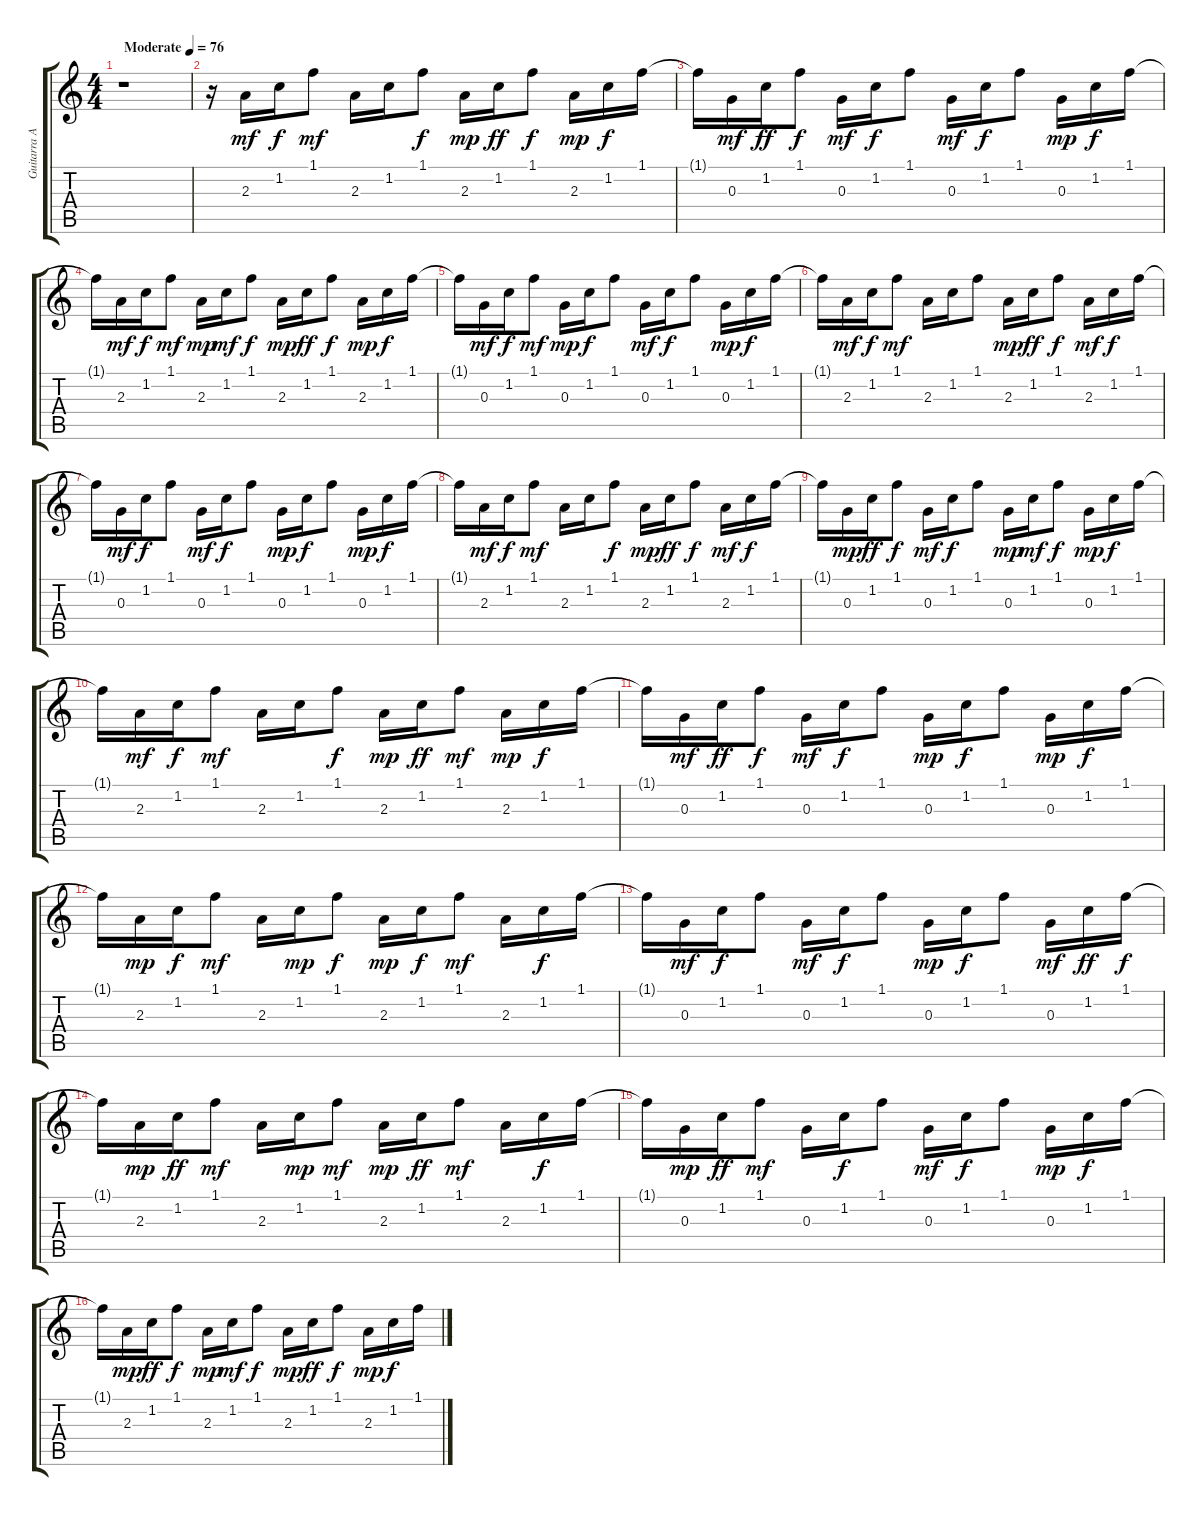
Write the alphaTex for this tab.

\track ("Guitarra Acustica" "Guitarra A") {instrument acousticguitarsteel}
\staff {score tabs}
\tuning (E4 B3 G3 D3 A2 E2) {hide}
\ts (4 4)
\tempo (76 "Moderate")
\clef g2
\ks c
r.1{dy mf instrument acousticguitarsteel} |
r.16 2.3.16 1.2.16{dy f} 1.1.8{dy mf} 2.3.16 1.2.16 1.1.8{dy f} 2.3.16{dy mp} 1.2.16{dy ff} 1.1.8{dy f} 2.3.16{dy mp} 1.2.16{dy f} 1.1.16 |
1.1{t}.16 0.3.16{dy mf} 1.2.16{dy ff} 1.1.8{dy f} 0.3.16{dy mf} 1.2.16{dy f} 1.1.8 0.3.16{dy mf} 1.2.16{dy f} 1.1.8 0.3.16{dy mp} 1.2.16{dy f} 1.1.16 |
1.1{t}.16 2.3.16{dy mf} 1.2.16{dy f} 1.1.8{dy mf} 2.3.16{dy mp} 1.2.16{dy mf} 1.1.8{dy f} 2.3.16{dy mp} 1.2.16{dy ff} 1.1.8{dy f} 2.3.16{dy mp} 1.2.16{dy f} 1.1.16 |
1.1{t}.16 0.3.16{dy mf} 1.2.16{dy f} 1.1.8{dy mf} 0.3.16{dy mp} 1.2.16{dy f} 1.1.8 0.3.16{dy mf} 1.2.16{dy f} 1.1.8 0.3.16{dy mp} 1.2.16{dy f} 1.1.16 |
1.1{t}.16 2.3.16{dy mf} 1.2.16{dy f} 1.1.8{dy mf} 2.3.16 1.2.16 1.1.8 2.3.16{dy mp} 1.2.16{dy ff} 1.1.8{dy f} 2.3.16{dy mf} 1.2.16{dy f} 1.1.16 |
1.1{t}.16 0.3.16{dy mf} 1.2.16{dy f} 1.1.8 0.3.16{dy mf} 1.2.16{dy f} 1.1.8 0.3.16{dy mp} 1.2.16{dy f} 1.1.8 0.3.16{dy mp} 1.2.16{dy f} 1.1.16 |
1.1{t}.16 2.3.16{dy mf} 1.2.16{dy f} 1.1.8{dy mf} 2.3.16 1.2.16 1.1.8{dy f} 2.3.16{dy mp} 1.2.16{dy ff} 1.1.8{dy f} 2.3.16{dy mf} 1.2.16{dy f} 1.1.16 |
1.1{t}.16 0.3.16{dy mp} 1.2.16{dy ff} 1.1.8{dy f} 0.3.16{dy mf} 1.2.16{dy f} 1.1.8 0.3.16{dy mp} 1.2.16{dy mf} 1.1.8{dy f} 0.3.16{dy mp} 1.2.16{dy f} 1.1.16 |
1.1{t}.16 2.3.16{dy mf} 1.2.16{dy f} 1.1.8{dy mf} 2.3.16 1.2.16 1.1.8{dy f} 2.3.16{dy mp} 1.2.16{dy ff} 1.1.8{dy mf} 2.3.16{dy mp} 1.2.16{dy f} 1.1.16 |
1.1{t}.16 0.3.16{dy mf} 1.2.16{dy ff} 1.1.8{dy f} 0.3.16{dy mf} 1.2.16{dy f} 1.1.8 0.3.16{dy mp} 1.2.16{dy f} 1.1.8 0.3.16{dy mp} 1.2.16{dy f} 1.1.16 |
1.1{t}.16 2.3.16{dy mp} 1.2.16{dy f} 1.1.8{dy mf} 2.3.16 1.2.16{dy mp} 1.1.8{dy f} 2.3.16{dy mp} 1.2.16{dy f} 1.1.8{dy mf} 2.3.16 1.2.16{dy f} 1.1.16 |
1.1{t}.16 0.3.16{dy mf} 1.2.16{dy f} 1.1.8 0.3.16{dy mf} 1.2.16{dy f} 1.1.8 0.3.16{dy mp} 1.2.16{dy f} 1.1.8 0.3.16{dy mf} 1.2.16{dy ff} 1.1.16{dy f} |
1.1{t}.16 2.3.16{dy mp} 1.2.16{dy ff} 1.1.8{dy mf} 2.3.16 1.2.16{dy mp} 1.1.8{dy mf} 2.3.16{dy mp} 1.2.16{dy ff} 1.1.8{dy mf} 2.3.16 1.2.16{dy f} 1.1.16 |
1.1{t}.16 0.3.16{dy mp} 1.2.16{dy ff} 1.1.8{dy mf} 0.3.16 1.2.16{dy f} 1.1.8 0.3.16{dy mf} 1.2.16{dy f} 1.1.8 0.3.16{dy mp} 1.2.16{dy f} 1.1.16 |
1.1{t}.16 2.3.16{dy mp} 1.2.16{dy ff} 1.1.8{dy f} 2.3.16{dy mp} 1.2.16{dy mf} 1.1.8{dy f} 2.3.16{dy mp} 1.2.16{dy ff} 1.1.8{dy f} 2.3.16{dy mp} 1.2.16{dy f} 1.1.16
